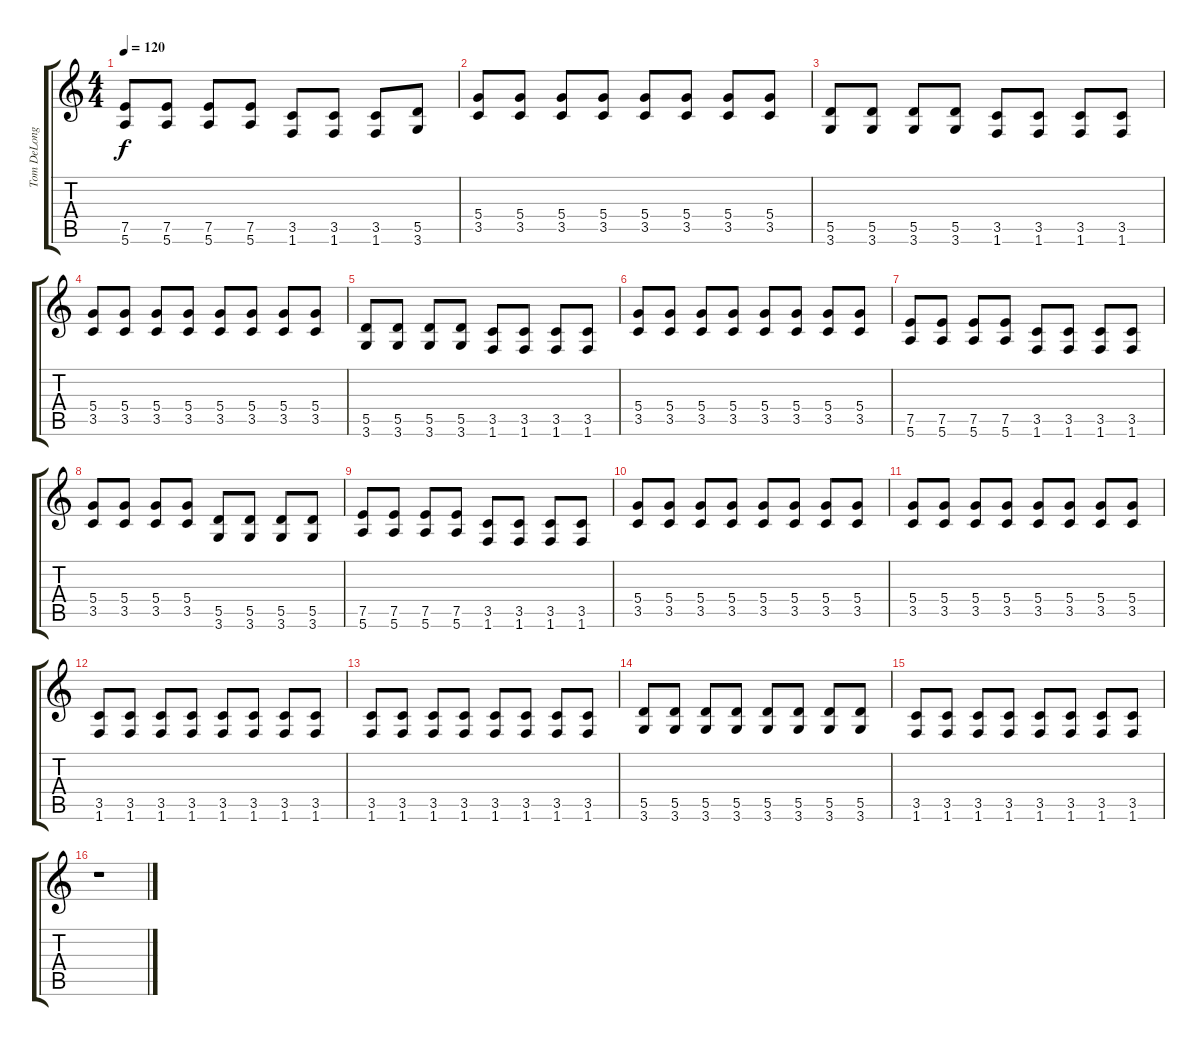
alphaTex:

\track ("Tom DeLonge Rhythm Guitar (Distorted)" "Tom DeLong") {instrument distortionguitar}
\staff {score tabs}
\tuning (E4 B3 G3 D3 A2 E2) {hide}
\ts (4 4)
\tempo 120
\clef g2
\ks c
(7.5 5.6).8{dy f} (7.5 5.6).8 (7.5 5.6).8 (7.5 5.6).8 (3.5 1.6).8 (3.5 1.6).8 (3.5 1.6).8 (5.5 3.6).8 |
(5.4 3.5).8 (5.4 3.5).8 (5.4 3.5).8 (5.4 3.5).8 (5.4 3.5).8 (5.4 3.5).8 (5.4 3.5).8 (5.4 3.5).8 |
(5.5 3.6).8 (5.5 3.6).8 (5.5 3.6).8 (5.5 3.6).8 (3.5 1.6).8 (3.5 1.6).8 (3.5 1.6).8 (3.5 1.6).8 |
(5.4 3.5).8 (5.4 3.5).8 (5.4 3.5).8 (5.4 3.5).8 (5.4 3.5).8 (5.4 3.5).8 (5.4 3.5).8 (5.4 3.5).8 |
(5.5 3.6).8 (5.5 3.6).8 (5.5 3.6).8 (5.5 3.6).8 (3.5 1.6).8 (3.5 1.6).8 (3.5 1.6).8 (3.5 1.6).8 |
(5.4 3.5).8 (5.4 3.5).8 (5.4 3.5).8 (5.4 3.5).8 (5.4 3.5).8 (5.4 3.5).8 (5.4 3.5).8 (5.4 3.5).8 |
(7.5 5.6).8 (7.5 5.6).8 (7.5 5.6).8 (7.5 5.6).8 (3.5 1.6).8 (3.5 1.6).8 (3.5 1.6).8 (3.5 1.6).8 |
(5.4 3.5).8 (5.4 3.5).8 (5.4 3.5).8 (5.4 3.5).8 (5.5 3.6).8 (5.5 3.6).8 (5.5 3.6).8 (5.5 3.6).8 |
(7.5 5.6).8 (7.5 5.6).8 (7.5 5.6).8 (7.5 5.6).8 (3.5 1.6).8 (3.5 1.6).8 (3.5 1.6).8 (3.5 1.6).8 |
(5.4 3.5).8 (5.4 3.5).8 (5.4 3.5).8 (5.4 3.5).8 (5.4 3.5).8 (5.4 3.5).8 (5.4 3.5).8 (5.4 3.5).8 |
(5.4 3.5).8 (5.4 3.5).8 (5.4 3.5).8 (5.4 3.5).8 (5.4 3.5).8 (5.4 3.5).8 (5.4 3.5).8 (5.4 3.5).8 |
(3.5 1.6).8 (3.5 1.6).8 (3.5 1.6).8 (3.5 1.6).8 (3.5 1.6).8 (3.5 1.6).8 (3.5 1.6).8 (3.5 1.6).8 |
(3.5 1.6).8 (3.5 1.6).8 (3.5 1.6).8 (3.5 1.6).8 (3.5 1.6).8 (3.5 1.6).8 (3.5 1.6).8 (3.5 1.6).8 |
(5.5 3.6).8 (5.5 3.6).8 (5.5 3.6).8 (5.5 3.6).8 (5.5 3.6).8 (5.5 3.6).8 (5.5 3.6).8 (5.5 3.6).8 |
(3.5 1.6).8 (3.5 1.6).8 (3.5 1.6).8 (3.5 1.6).8 (3.5 1.6).8 (3.5 1.6).8 (3.5 1.6).8 (3.5 1.6).8 |
r.1
